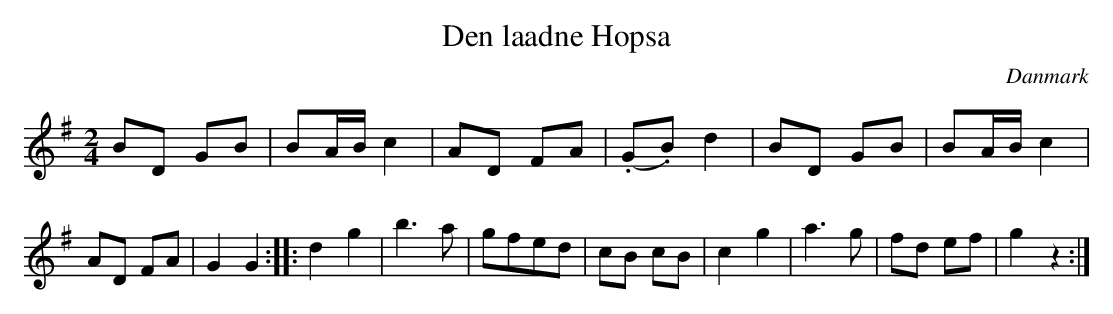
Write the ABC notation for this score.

X:1
T: Den laadne Hopsa
O:Danmark
M: 2/4
L: 1/8
K: G
BD GB|BA/B/ c2|AD FA|(.G.B) d2|BD GB|BA/B/ c2|AD FA|G2 G2:|\
|:d2 g2|b3 a|gfed|cB cB|c2 g2|a3 g|fd ef|g2 z2:|
